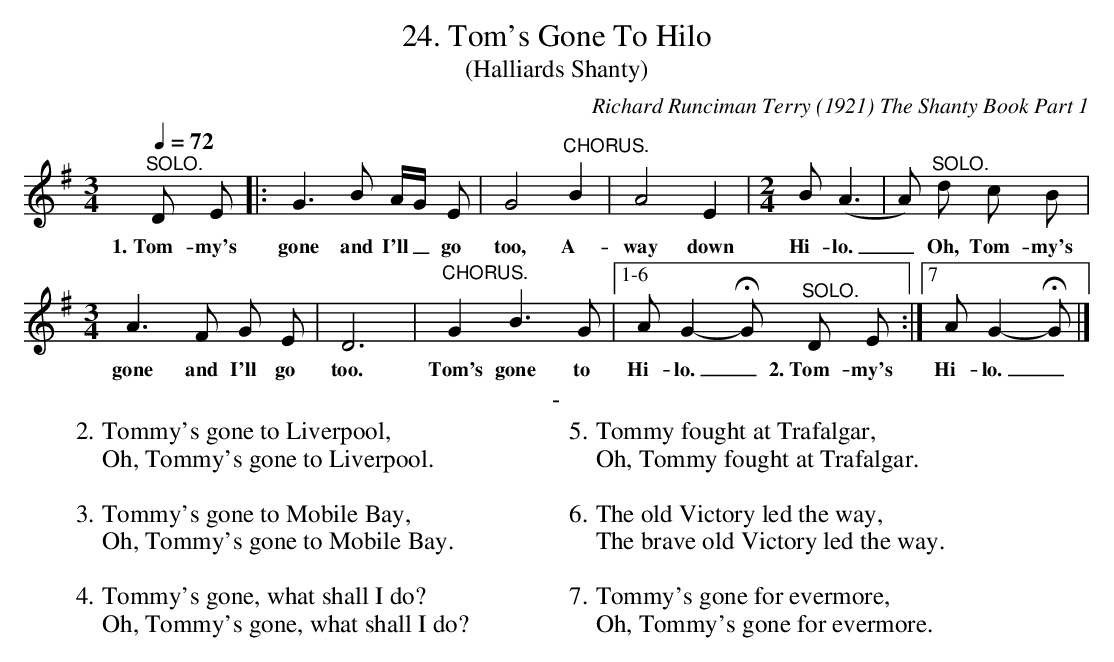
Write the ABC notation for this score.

X:1
T:24. Tom's Gone To Hilo
T:(Halliards Shanty)
C:Richard Runciman Terry (1921) The Shanty Book Part 1
L:1/8
Q:1/4=72
M:3/4
K:G
"^SOLO." D E |: G3 B A/G/ E | G4 "^CHORUS." B2 | A4 E2 |
w:  1.~Tom-my's |gone and I'll_ go | too, A- | way down |
[M:2/4] B (A3 | A) "^SOLO." d c B |$ [M:3/4] A3 F G E | D6 | "^CHORUS." G2 B3 G |1-6 A G2- HG "^SOLO." D E :|7 A G2- HG |]
w: Hi- lo.|_ Oh, Tom- my's | gone and I'll go | too.| Tom's gone to | Hi- lo._ 2.~Tom- my's  | Hi- lo. _|
T: -
W: 2. Tommy's gone to Liverpool,
W: Oh, Tommy's gone to Liverpool.
W:
W: 3. Tommy's gone to Mobile Bay,
W: Oh, Tommy's gone to Mobile Bay.
W:
W: 4. Tommy's gone, what shall I do?
W: Oh, Tommy's gone, what shall I do?
W:
W: 5. Tommy fought at Trafalgar,
W: Oh, Tommy fought at Trafalgar.
W:
W: 6. The old Victory led the way,
W: The brave old Victory led the way.
W:
W: 7. Tommy's gone for evermore,
W: Oh, Tommy's gone for evermore.
